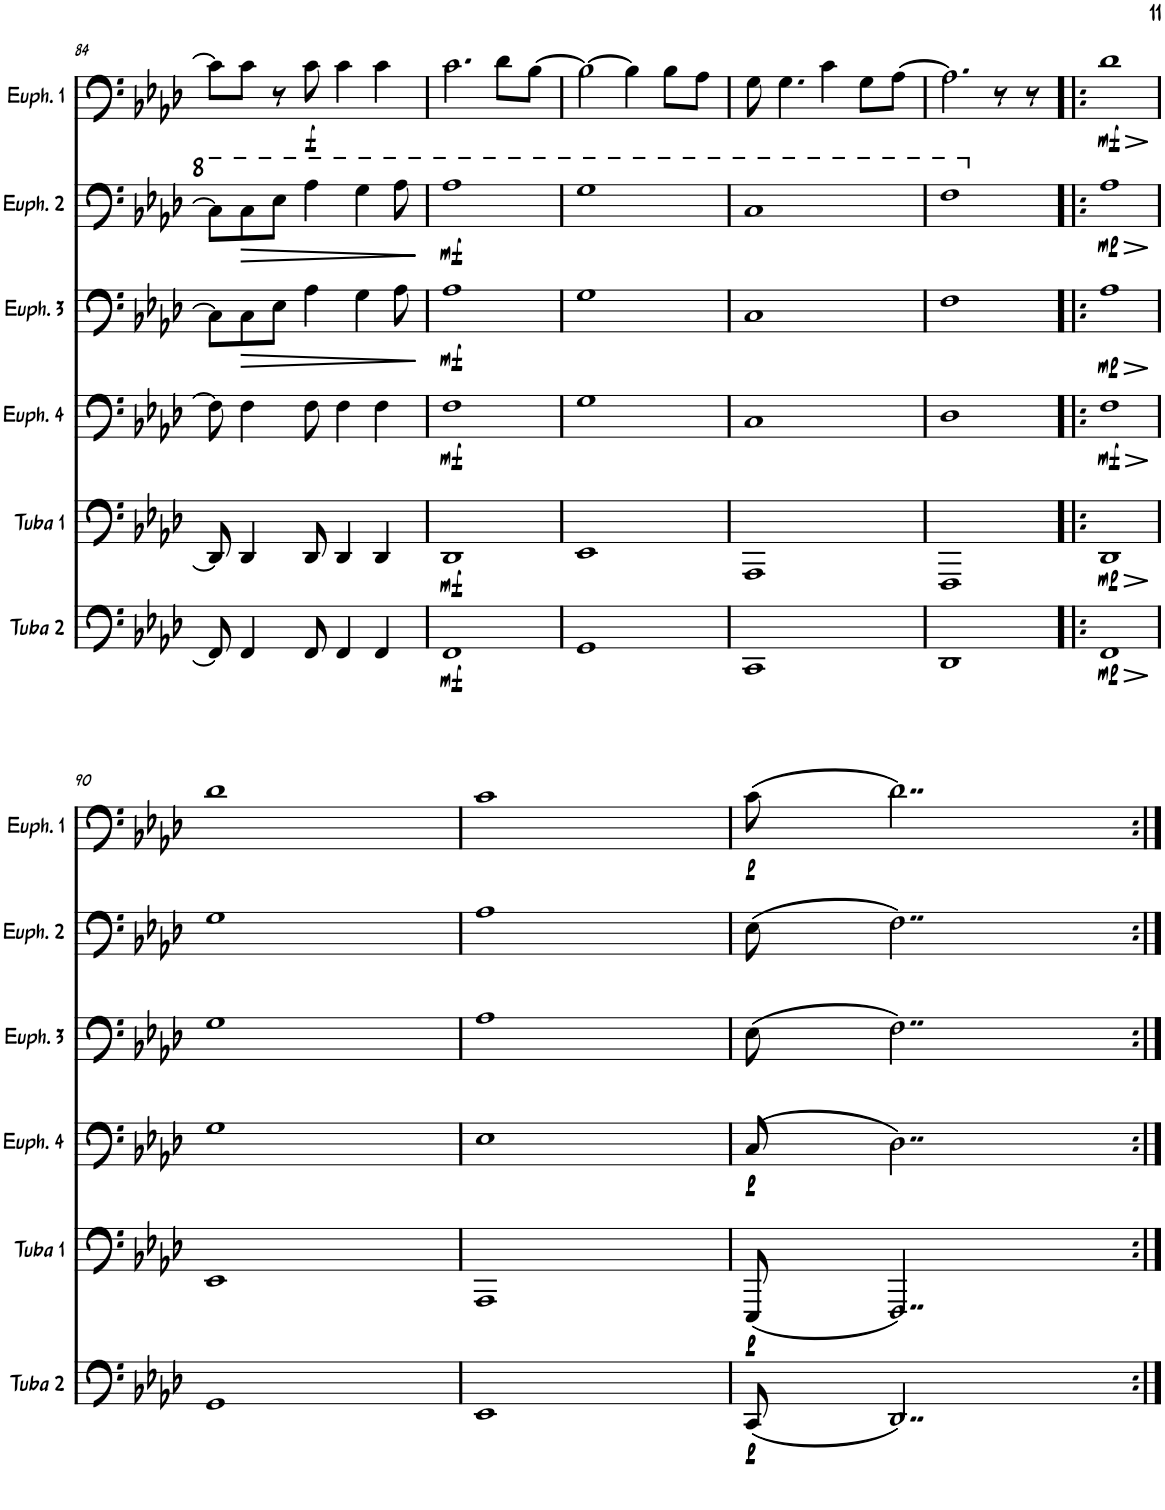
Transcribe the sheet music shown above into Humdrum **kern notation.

**kern	**dynam	**kern	**dynam	**kern	**dynam	**kern	**dynam	**kern	**dynam	**kern	**dynam
*part6	*part6	*part5	*part5	*part4	*part4	*part3	*part3	*part2	*part2	*part1	*part1
*staff6	*staff6	*staff5	*staff5	*staff4	*staff4	*staff3	*staff3	*staff2	*staff2	*staff1	*staff1
*I"Tuba 2	*	*I"Tuba 1	*	*I"Euphonium 4	*	*I"Euphonium 3	*	*I"Euphonium 2	*	*I"Euphonium 1	*
*I'Tuba 2	*	*I'Tuba 1	*	*I'Euph. 4	*	*I'Euph. 3	*	*I'Euph. 2	*	*I'Euph. 1	*
!!LO:PB:g=z
*clefF4	*	*clefF4	*	*clefF4	*	*clefF4	*	*clefF4	*	*clefF4	*
*Trd-7c-12	*	*Trd-7c-12	*	*	*	*	*	*	*	*	*
*k[b-e-a-d-]	*	*k[b-e-a-d-]	*	*k[b-e-a-d-]	*	*k[b-e-a-d-]	*	*k[b-e-a-d-]	*	*k[b-e-a-d-]	*
*M4/4	*	*M4/4	*	*M4/4	*	*M4/4	*	*M4/4	*	*M4/4	*
=84	=84	=84	=84	=84	=84	=84	=84	=84	=84	=84	=84
8FF/]	.	8DD-/]	.	8F\]	.	8C\L]	.	8c\L]	.	8c\L]	.
!	!	!	!	!	!	!	!LO:HP:b	!	!LO:HP:b	!	!
4FF/	.	4DD-/	.	4F\	.	8C\	>	8c\	>	8c\J	.
.	.	.	.	.	.	8E-\J	.	8e-\J	.	8r	.
!	!	!	!	!	!	!	!	!	!	!	!LO:DY:b
8FF/	.	8DD-/	.	8F\	.	4A-\	.	4a-\	.	8c\	f
4FF/	.	4DD-/	.	4F\	.	.	.	.	.	4c\	.
.	.	.	.	.	.	4G\	.	4g\	.	.	.
4FF/	.	4DD-/	.	4F\	.	.	.	.	.	4c\	.
.	.	.	.	.	.	8A-\	.	8a-\	.	.	.
.	.	.	.	.	.	.	]	.	]	.	.
=85	=85	=85	=85	=85	=85	=85	=85	=85	=85	=85	=85
!	!LO:DY:b	!	!LO:DY:b	!	!LO:DY:b	!	!LO:DY:b	!	!LO:DY:b	!	!
1FF	mf	1DD-	mf	1F	mf	1A-	mf	1a-	mf	2.c\	.
.	.	.	.	.	.	.	.	.	.	8d-\L	.
.	.	.	.	.	.	.	.	.	.	[8B-\J	.
=86	=86	=86	=86	=86	=86	=86	=86	=86	=86	=86	=86
1GG	.	1EE-	.	1G	.	1G	.	1g	.	2B-\_	.
.	.	.	.	.	.	.	.	.	.	4B-\]	.
.	.	.	.	.	.	.	.	.	.	8B-\L	.
.	.	.	.	.	.	.	.	.	.	8A-\J	.
=87	=87	=87	=87	=87	=87	=87	=87	=87	=87	=87	=87
1CC	.	1AAA-	.	1C	.	1C	.	1c	.	8G\	.
.	.	.	.	.	.	.	.	.	.	4.G\	.
.	.	.	.	.	.	.	.	.	.	4c\	.
.	.	.	.	.	.	.	.	.	.	8G\L	.
.	.	.	.	.	.	.	.	.	.	[8A-\J	.
=88	=88	=88	=88	=88	=88	=88	=88	=88	=88	=88	=88
1DD-	.	1FFF	.	1D-	.	1F	.	1f	.	2.A-\]	.
.	.	.	.	.	.	.	.	.	.	8r	.
.	.	.	.	.	.	.	.	.	.	8r	.
=89!|:	=89!|:	=89!|:	=89!|:	=89!|:	=89!|:	=89!|:	=89!|:	=89!|:	=89!|:	=89!|:	=89!|:
!	!LO:HP:b	!	!LO:HP:b	!	!LO:HP:b	!	!LO:HP:b	!	!LO:HP:b	!	!LO:HP:b
!	!LO:DY:n=1:b	!	!LO:DY:n=1:b	!	!LO:DY:n=1:b	!	!LO:DY:n=1:b	!	!LO:DY:n=1:b	!	!LO:DY:n=1:b
1FF	> mp	1DD-	> mp	1F	> mf	1A-	> mp	1A-	> mp	1d-	> mf
.	]	.	]	.	]	.	]	.	]	.	]
!!LO:LB:g=z
=90	=90	=90	=90	=90	=90	=90	=90	=90	=90	=90	=90
1GG	.	1EE-	.	1G	.	1G	.	1G	.	1d-	.
=91	=91	=91	=91	=91	=91	=91	=91	=91	=91	=91	=91
1EE-	.	1AAA-	.	1E-	.	1A-	.	1A-	.	1c	.
=92	=92	=92	=92	=92	=92	=92	=92	=92	=92	=92	=92
!	!LO:DY:b	!	!	!	!	!	!	!	!	!	!
!	!LO:DY:n=1:b	!	!LO:DY:b	!	!	!	!	!	!	!	!
!	!	!	!LO:DY:n=1:b	!	!LO:DY:b	!	!	!	!	!	!
!	!	!	!	!	!LO:DY:n=1:b	!	!	!	!	!	!LO:DY:b
(8CC/	p p	(8EEE-/	p p	(8C/	p p	(8E-\	.	(8E-\	.	(8c\	p
2..DD-/)	.	2..FFF/)	.	2..D-\)	.	2..F\)	.	2..F\)	.	2..d-\)	.
=:|!	=:|!	=:|!	=:|!	=:|!	=:|!	=:|!	=:|!	=:|!	=:|!	=:|!	=:|!
*-	*-	*-	*-	*-	*-	*-	*-	*-	*-	*-	*-
